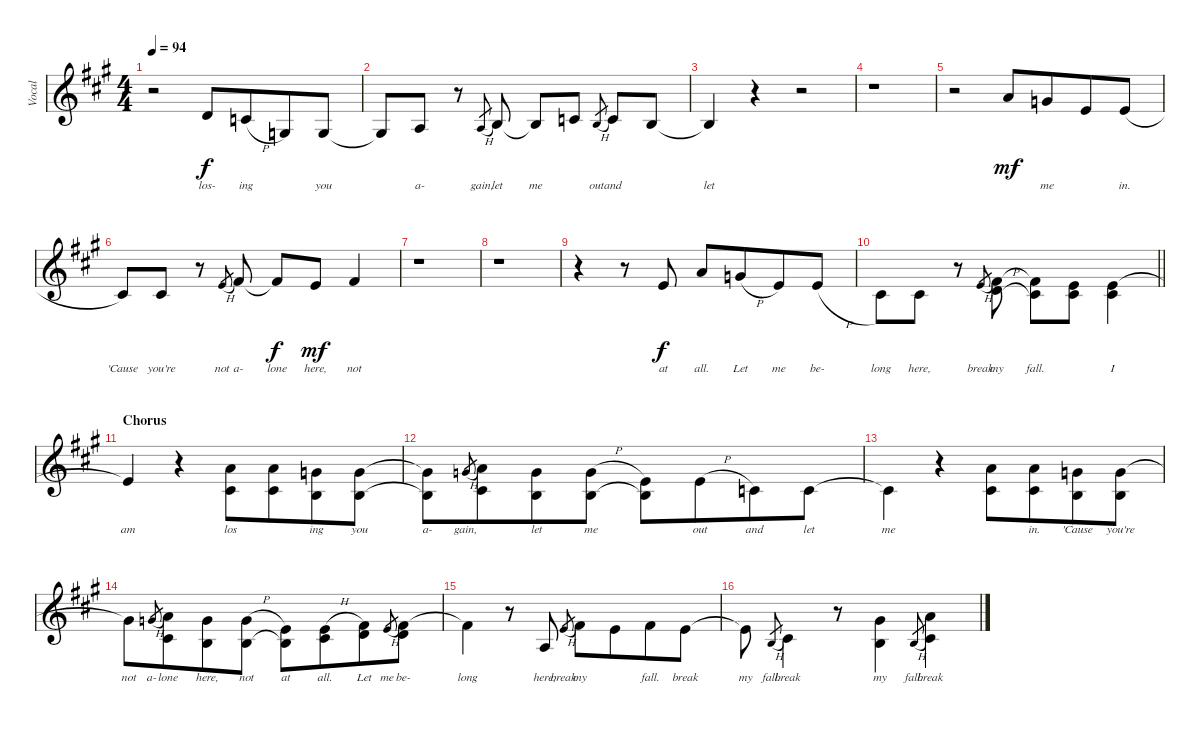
\track ("Vocal" "Vocal") {instrument violin}
\staff {score}
\tuning (D4 A3 F3 C3 G2 C2) {hide}
\ts (4 4)
\tempo 94
\clef g2
\ks a
r.2{dy f} 0.1.8{lyrics (0 "los-") lyrics (1 "") lyrics (2 "") lyrics (3 "") lyrics (4 "") beam Up} 7.3{h}.8{lyrics (0 "ing") lyrics (1 "") lyrics (2 "") lyrics (3 "") lyrics (4 "") beam Up beam merge} 2.3.8{lyrics (0 " ") lyrics (1 "") lyrics (2 "") lyrics (3 "") lyrics (4 "")} 2.3.8{lyrics (0 "you") lyrics (1 "") lyrics (2 "") lyrics (3 "") lyrics (4 "")} |
2.3{t}.8{lyrics (0 " ") lyrics (1 "") lyrics (2 "") lyrics (3 "") lyrics (4 "") beam Up} 0.2.8{lyrics (0 "a-") lyrics (1 "") lyrics (2 "") lyrics (3 "") lyrics (4 "") beam Up} r.8 0.2{h}.8{lyrics (0 " gain,") lyrics (1 "") lyrics (2 "") lyrics (3 "") lyrics (4 "") gr} 2.2.8{lyrics (0 "let") lyrics (1 "") lyrics (2 "") lyrics (3 "") lyrics (4 "")} 2.2{t}.8{lyrics (0 "me") lyrics (1 "") lyrics (2 "") lyrics (3 "") lyrics (4 "")} 3.2.8{lyrics (0 " ") lyrics (1 "") lyrics (2 "") lyrics (3 "") lyrics (4 "")} 2.2{h}.8{lyrics (0 "out") lyrics (1 "") lyrics (2 "") lyrics (3 "") lyrics (4 "") gr beam merge} 3.2.8{lyrics (0 "and") lyrics (1 "") lyrics (2 "") lyrics (3 "") lyrics (4 "")} 2.2.8{lyrics (0 " ") lyrics (1 "") lyrics (2 "") lyrics (3 "") lyrics (4 "")} |
2.2{t}.4{lyrics (0 "let") lyrics (1 "") lyrics (2 "") lyrics (3 "") lyrics (4 "")} r.4 r.2 |
r.1 |
r.2 7.1.8{lyrics (0 " ") lyrics (1 "") lyrics (2 "") lyrics (3 "") lyrics (4 "") dy mf} 5.1.8{lyrics (0 "me") lyrics (1 "") lyrics (2 "") lyrics (3 "") lyrics (4 "") beam merge} 2.1.8{lyrics (0 " ") lyrics (1 "") lyrics (2 "") lyrics (3 "") lyrics (4 "")} 7.2{h}.8{lyrics (0 "in.") lyrics (1 "") lyrics (2 "") lyrics (3 "") lyrics (4 "")} |
4.2.8{lyrics (0 "'Cause") lyrics (1 "") lyrics (2 "") lyrics (3 "") lyrics (4 "")} 4.2.8{lyrics (0 "you're") lyrics (1 "") lyrics (2 "") lyrics (3 "") lyrics (4 "")} r.8 2.1{h}.8{lyrics (0 "not") lyrics (1 "") lyrics (2 "") lyrics (3 "") lyrics (4 "") gr} 4.1.8{lyrics (0 "a-") lyrics (1 "") lyrics (2 "") lyrics (3 "") lyrics (4 "")} 4.1{t}.8{lyrics (0 "lone") lyrics (1 "") lyrics (2 "") lyrics (3 "") lyrics (4 "") dy f} 2.1.8{lyrics (0 "here,") lyrics (1 "") lyrics (2 "") lyrics (3 "") lyrics (4 "") dy mf} 4.1.4{lyrics (0 "not") lyrics (1 "") lyrics (2 "") lyrics (3 "") lyrics (4 "")} |
r.1 |
r.1 |
r.4 r.8 2.1.8{lyrics (0 "at") lyrics (1 "") lyrics (2 "") lyrics (3 "") lyrics (4 "") dy f} 7.1.8{lyrics (0 "all.") lyrics (1 "") lyrics (2 "") lyrics (3 "") lyrics (4 "")} 5.1{h}.8{lyrics (0 "Let") lyrics (1 "") lyrics (2 "") lyrics (3 "") lyrics (4 "") beam merge} 2.1.8{lyrics (0 "me") lyrics (1 "") lyrics (2 "") lyrics (3 "") lyrics (4 "")} 7.2{h}.8{lyrics (0 "be-") lyrics (1 "") lyrics (2 "") lyrics (3 "") lyrics (4 "")} |
\barLineRight lightlight
4.2.8{lyrics (0 "long") lyrics (1 "") lyrics (2 "") lyrics (3 "") lyrics (4 "") beam Down} 4.2.8{lyrics (0 "here,") lyrics (1 "") lyrics (2 "") lyrics (3 "") lyrics (4 "") beam Down} r.8 2.1{h}.8{lyrics (0 "break") lyrics (1 "") lyrics (2 "") lyrics (3 "") lyrics (4 "") gr} (4.1 5.2{h}).8{lyrics (0 "my") lyrics (1 "") lyrics (2 "") lyrics (3 "") lyrics (4 "") beam Down} (4.1{t} 4.2).8{lyrics (0 "fall.") lyrics (1 "") lyrics (2 "") lyrics (3 "") lyrics (4 "") beam Down} (2.1 4.2).8{lyrics (0 "") lyrics (1 "") lyrics (2 "") lyrics (3 "") lyrics (4 "") beam Down} (2.1 4.2).4{lyrics (0 "I") lyrics (1 "") lyrics (2 "") lyrics (3 "") lyrics (4 "") beam Down} |
\section ("" "Chorus")
2.1{t}.4{lyrics (0 "am") lyrics (1 "") lyrics (2 "") lyrics (3 "") lyrics (4 "")} r.4 (7.1 4.2).8{lyrics (0 "los") lyrics (1 "") lyrics (2 "") lyrics (3 "") lyrics (4 "") beam Down} (7.1 4.2).8{lyrics (0 " ") lyrics (1 "") lyrics (2 "") lyrics (3 "") lyrics (4 "") beam Down beam merge} (5.1 2.2).8{lyrics (0 "ing") lyrics (1 "") lyrics (2 "") lyrics (3 "") lyrics (4 "") beam Down} (5.1 2.2).8{lyrics (0 "you") lyrics (1 "") lyrics (2 "") lyrics (3 "") lyrics (4 "") beam Down} |
(5.1{t} 2.2{t}).8{lyrics (0 "a-") lyrics (1 "") lyrics (2 "") lyrics (3 "") lyrics (4 "") beam Down} 5.1{h}.8{lyrics (0 "gain,") lyrics (1 "") lyrics (2 "") lyrics (3 "") lyrics (4 "") gr} (7.1 4.2).8{lyrics (0 " ") lyrics (1 "") lyrics (2 "") lyrics (3 "") lyrics (4 "") beam Down beam merge} (5.1 2.2).8{lyrics (0 "let") lyrics (1 "") lyrics (2 "") lyrics (3 "") lyrics (4 "") beam Down} (5.1{h} 2.2).8{lyrics (0 "me") lyrics (1 "") lyrics (2 "") lyrics (3 "") lyrics (4 "") beam Down} (2.1 2.2{t}).8{lyrics (0 " ") lyrics (1 "") lyrics (2 "") lyrics (3 "") lyrics (4 "") beam Down} 7.2{h}.8{lyrics (0 "out") lyrics (1 "") lyrics (2 "") lyrics (3 "") lyrics (4 "") beam Down beam merge} 3.2.8{lyrics (0 "and") lyrics (1 "") lyrics (2 "") lyrics (3 "") lyrics (4 "") beam Down} 3.2.8{lyrics (0 "let") lyrics (1 "") lyrics (2 "") lyrics (3 "") lyrics (4 "") beam Down} |
3.2{t}.4{lyrics (0 "me") lyrics (1 "") lyrics (2 "") lyrics (3 "") lyrics (4 "") beam Down} r.4 (7.1 4.2).8{lyrics (0 " ") lyrics (1 "") lyrics (2 "") lyrics (3 "") lyrics (4 "") beam Down} (7.1 4.2).8{lyrics (0 "in.") lyrics (1 "") lyrics (2 "") lyrics (3 "") lyrics (4 "") beam Down beam merge} (5.1 2.2).8{lyrics (0 "'Cause") lyrics (1 "") lyrics (2 "") lyrics (3 "") lyrics (4 "") beam Down} (5.1 2.2).8{lyrics (0 "you're") lyrics (1 "") lyrics (2 "") lyrics (3 "") lyrics (4 "") beam Down} |
5.1{t}.8{lyrics (0 "not") lyrics (1 "") lyrics (2 "") lyrics (3 "") lyrics (4 "") beam Down} 5.1{h}.8{lyrics (0 "a-") lyrics (1 "") lyrics (2 "") lyrics (3 "") lyrics (4 "") gr} (7.1 4.2).8{lyrics (0 "lone") lyrics (1 "") lyrics (2 "") lyrics (3 "") lyrics (4 "") beam Down beam merge} (5.1 2.2).8{lyrics (0 "here,") lyrics (1 "") lyrics (2 "") lyrics (3 "") lyrics (4 "") beam Down} (5.1{h} 2.2).8{lyrics (0 "not") lyrics (1 "") lyrics (2 "") lyrics (3 "") lyrics (4 "") beam Down} (2.1 2.2{t}).8{lyrics (0 "at") lyrics (1 "") lyrics (2 "") lyrics (3 "") lyrics (4 "") beam Down} (2.1{h} 4.2).8{lyrics (0 "all.") lyrics (1 "") lyrics (2 "") lyrics (3 "") lyrics (4 "") beam Down beam merge} (4.1 5.2).8{lyrics (0 "Let") lyrics (1 "") lyrics (2 "") lyrics (3 "") lyrics (4 "") beam Down} 2.1{h}.8{lyrics (0 "me") lyrics (1 "") lyrics (2 "") lyrics (3 "") lyrics (4 "") gr} (4.1 5.2).8{lyrics (0 "be-") lyrics (1 "") lyrics (2 "") lyrics (3 "") lyrics (4 "") beam Down} |
4.1{t}.4{lyrics (0 "long") lyrics (1 "") lyrics (2 "") lyrics (3 "") lyrics (4 "") beam Down} r.8 0.2.8{lyrics (0 "here,") lyrics (1 "") lyrics (2 "") lyrics (3 "") lyrics (4 "") beam Up} 2.1{h}.8{lyrics (0 "break") lyrics (1 "") lyrics (2 "") lyrics (3 "") lyrics (4 "") gr} 4.1.8{lyrics (0 "my") lyrics (1 "") lyrics (2 "") lyrics (3 "") lyrics (4 "") beam Down} 2.1.8{lyrics (0 "") lyrics (1 "") lyrics (2 "") lyrics (3 "") lyrics (4 "") beam Down beam merge} 4.1.8{lyrics (0 "fall.") lyrics (1 "") lyrics (2 "") lyrics (3 "") lyrics (4 "") beam Down} 2.1.8{lyrics (0 "break") lyrics (1 "") lyrics (2 "") lyrics (3 "") lyrics (4 "") beam Down} |
2.1{t}.8{lyrics (0 "my") lyrics (1 "") lyrics (2 "") lyrics (3 "") lyrics (4 "") beam Down} 2.2{h}.8{lyrics (0 "fall.") lyrics (1 "") lyrics (2 "") lyrics (3 "") lyrics (4 "") gr} 4.2.4{lyrics (0 "break") lyrics (1 "") lyrics (2 "") lyrics (3 "") lyrics (4 "") beam Down} r.8 (6.1 2.2).4{lyrics (0 "my") lyrics (1 "") lyrics (2 "") lyrics (3 "") lyrics (4 "") beam Down} 2.2{h}.8{lyrics (0 "fall.") lyrics (1 "") lyrics (2 "") lyrics (3 "") lyrics (4 "") gr} (7.1 4.2).4{lyrics (0 "break") lyrics (1 "") lyrics (2 "") lyrics (3 "") lyrics (4 "") beam Down}
